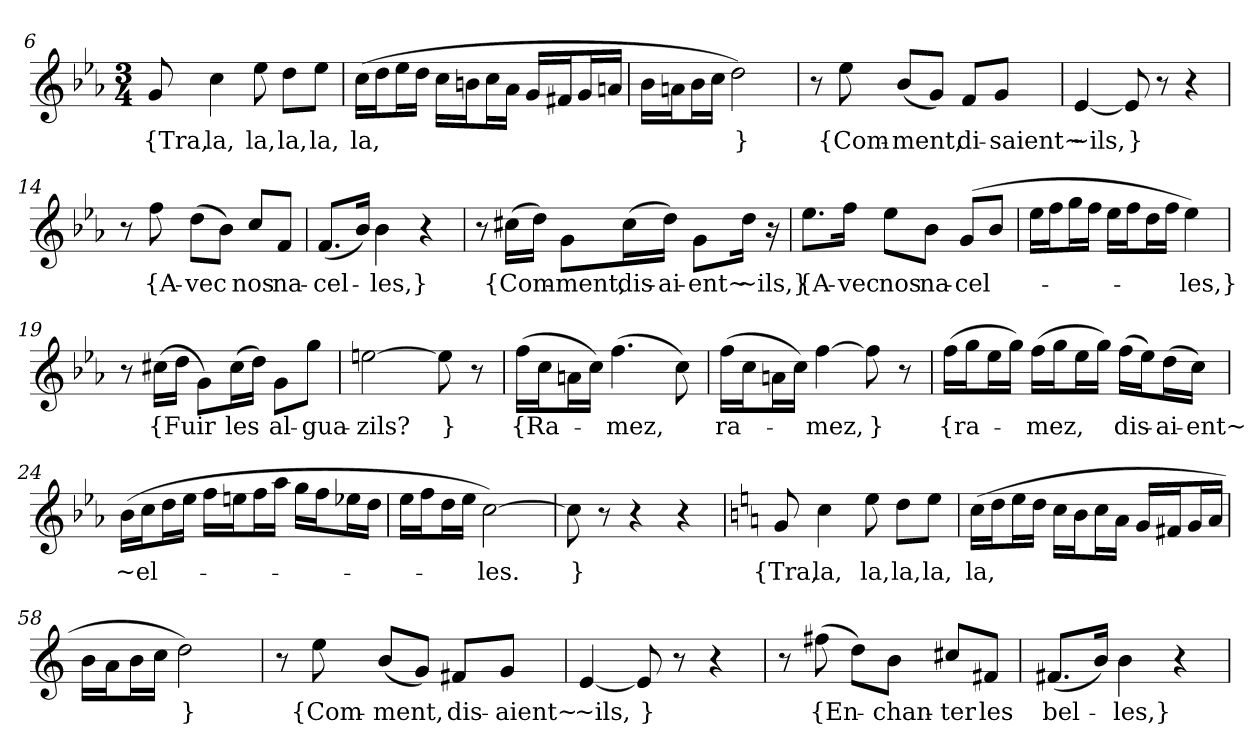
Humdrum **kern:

**kern	**text
*part1	*part1
*staff1	*staff1
*clefG2	*
*k[b-e-a-]	*
*M3/4	*
=6	=6
8g	{Tra,
4cc	la,
8ee-	la,
8dd\L	la,
8ee-\J	la,
=7	=7
(16cc\LL	la,
16dd\J	.
16ee-\L	.
16dd\JJ	.
16cc\LL	.
16bn\J	.
16cc\L	.
16a-\JJ	.
16g/LL	.
16f#X/J	.
16g/L	.
16an/JJ	.
=8	=8
16b-\LL	.
16an\J	.
16b-\L	.
16cc\JJ	.
2dd)	}
=9	=9
8r	.
8ee-	{Com-
(8b-/L	-ment,
8g/J)	.
8f/L	di-
8g/J	-saient~
=10	=10
[4e-	~ils,
8e-]	}
8r	.
4r	.
=14	=14
8r	.
8ff	{A-
(8dd\L	-vec
8b-\J)	.
8cc/L	nos
8f/J	na-
=15	=15
(8.f/L	-cel-
16b-/Jk)	.
4b-	-les,}
4r	.
=16	=16
8r	.
(16cc#X\LL	{Com-
16dd\JJ)	.
8g\L	-ment,
(16cc#\L	dis-
16dd\JJ)	-ai-
8g\L	-ent~
16dd\Jk	~ils,}
16r	.
=17	=17
8.ee-\L	{A-
16ff\Jk	-vec
8ee-\L	nos
8b-\J	na-
(8g/L	-cel-
8b-/J	.
=18	=18
16ee-\LL	.
16ff\J	.
16gg\L	.
16ff\JJ	.
16ee-\LL	.
16ff\J	.
16dd\L	.
16ff\JJ	.
4ee-)	-les,}
=19	=19
8r	.
(16cc#X\LL	{Fuir
16dd\JJ	.
8g\L)	.
(16cc#\L	les
16dd\JJ)	.
8g\L	al-
8gg\J	-gua-
=20	=20
[2een	-zils?
8een]	}
8r	.
=21	=21
(16ff\LL	{Ra-
16cc\J	.
16an\L	.
16cc\JJ)	.
(4.ff	-mez,
8cc)	.
=22	=22
(16ff\LL	ra-
16cc\J	.
16an\L	.
16cc\JJ)	.
[4ff	-mez,
8ff]	}
8r	.
=23	=23
(16ff\LL	{ra-
16gg\J	.
16ee-\L	.
16gg\JJ)	.
(16ff\LL	-mez,
16gg\J	.
16ee-\L	.
16gg\JJ)	.
(16ff\LL	dis-
16ee-\J)	.
(16dd\L	-ai-
16cc\JJ)	-ent~
=24	=24
(16b-\LL	~el-
16cc\J	.
16dd\L	.
16ee-\JJ	.
16ff\LL	.
16een\J	.
16ff\L	.
16aa-\JJ	.
16gg\LL	.
16ff\J	.
16ee-X\L	.
16dd\JJ	.
=25	=25
16ee-\LL	.
16ff\J	.
16dd\L	.
16ee-\JJ	.
[2cc)	-les.
=26	=26
8cc]	}
8r	.
4r	.
4r	.
=56	=56
*k[]	*
8g	{Tra,
4cc	la,
8ee	la,
8dd\L	la,
8ee\J	la,
=57	=57
(16cc\LL	la,
16dd\J	.
16ee\L	.
16dd\JJ	.
16cc\LL	.
16b\J	.
16cc\L	.
16a\JJ	.
16g/LL	.
16f#X/J	.
16g/L	.
16a/JJ	.
=58	=58
16b\LL	.
16a\J	.
16b\L	.
16cc\JJ	.
2dd)	}
=59	=59
8r	.
8ee	{Com-
(8b/L	-ment,
8g/J)	.
8f#X/L	dis-
8g/J	-aient~
=60	=60
[4e	~ils,
8e]	}
8r	.
4r	.
=64	=64
8r	.
(8ff#X	{En-
8dd\L)	.
8b\J	-chan-
8cc#X/L	-ter
8f#X/J	les
=65	=65
(8.f#X/L	bel-
16b/Jk)	.
4b	-les,}
4r	.
=	=
*-	*-
